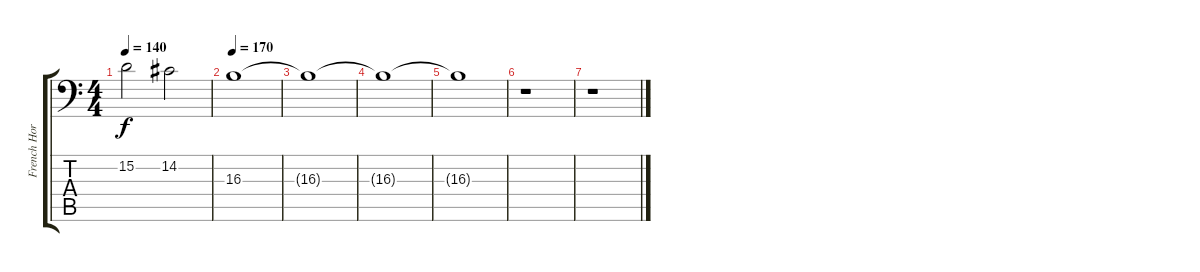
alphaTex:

\track ("French Horn" "French Hor") {instrument frenchhorn}
\staff {score tabs}
\tuning (E3 B2 G2 D2 A1 E1) {hide}
\ts (4 4)
\tempo 140
\clef f4
\ks c
15.2.2{dy f} 14.2.2 |
\tempo 170
16.3.1 |
16.3{t}.1 |
16.3{t}.1 |
16.3{t}.1 |
r.1 |
r.1
